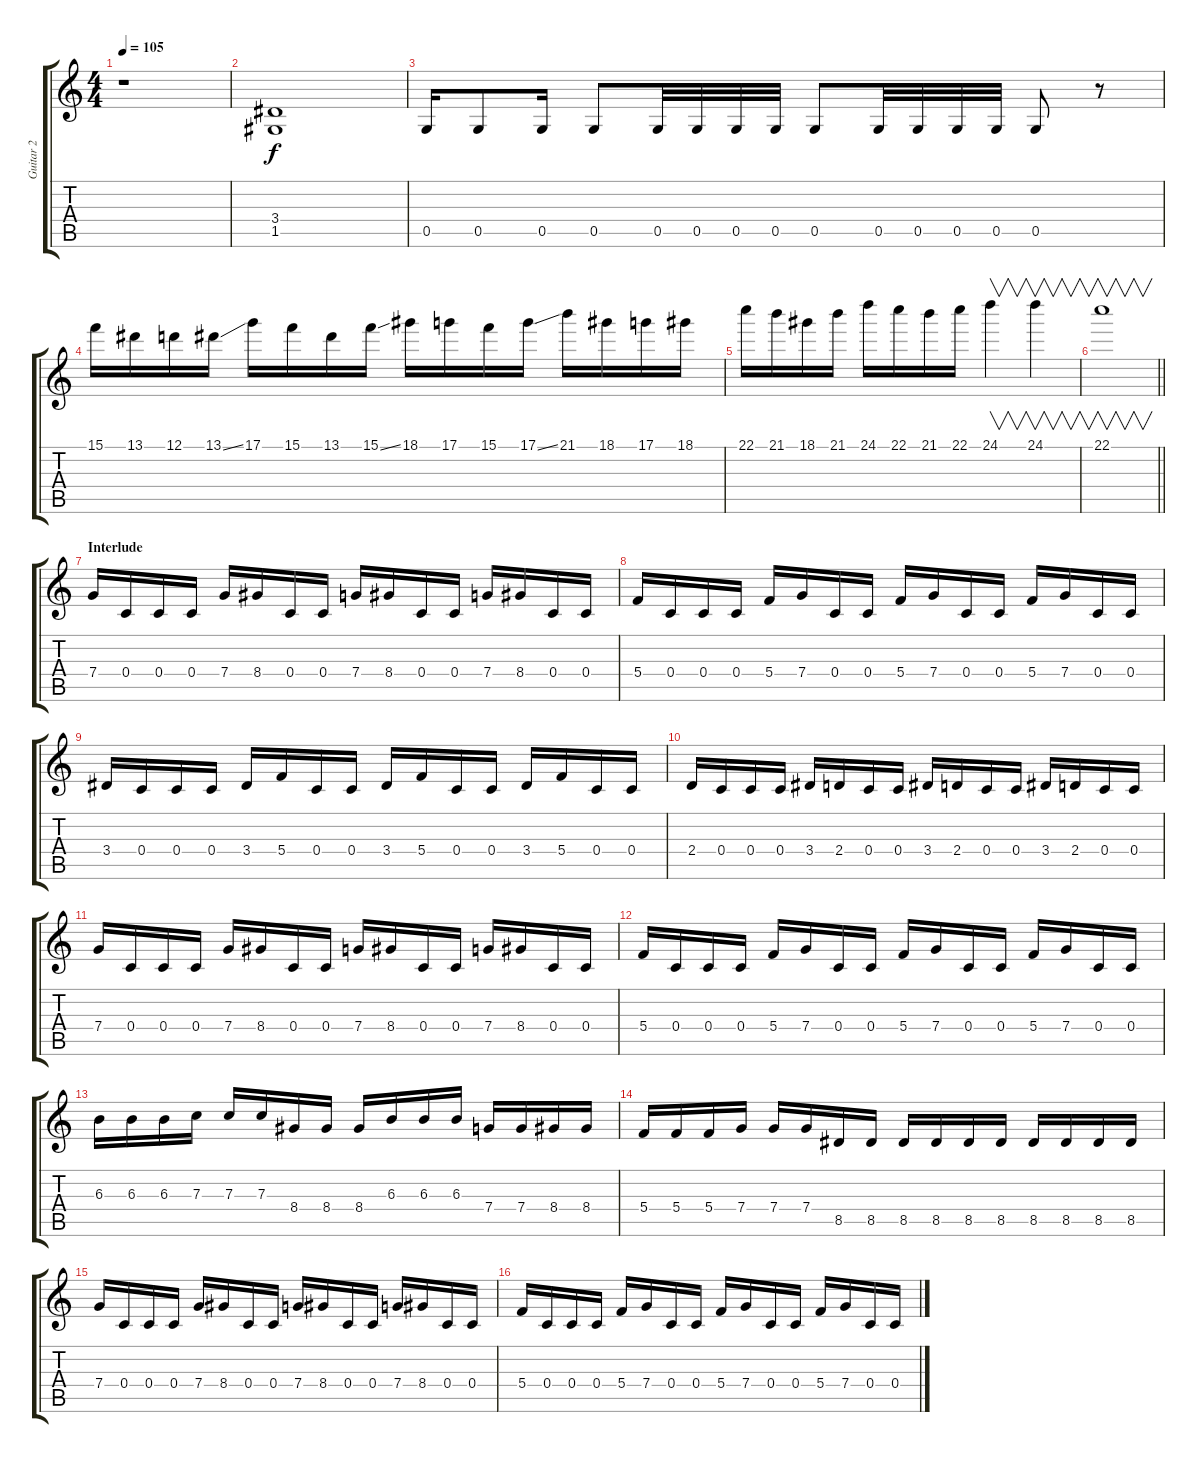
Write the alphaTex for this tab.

\track ("Guitar 2" "Guitar 2") {instrument overdrivenguitar}
\staff {score tabs}
\tuning (D4 A3 F3 C3 G2 D2) {hide}
\ts (4 4)
\tempo 105
\clef g2
\ks c
r.1{dy f} |
(3.4 1.5).1 |
0.5.16 0.5.8 0.5.16 0.5.8 0.5.32 0.5.32 0.5.32 0.5.32 0.5.8 0.5.32 0.5.32 0.5.32 0.5.32 0.5.8 r.8 |
15.1.16 13.1.16 12.1.16 13.1{ss}.16 17.1.16 15.1.16 13.1.16 15.1{ss}.16 18.1.16 17.1.16 15.1.16 17.1{ss}.16 21.1.16 18.1.16 17.1.16 18.1.16 |
22.1.16 21.1.16 18.1.16 21.1.16 24.1.16 22.1.16 21.1.16 22.1.16 24.1.4{v} 24.1.4{v} |
\barLineRight lightlight
22.1.1{v} |
\section ("" "Interlude")
7.4.16 0.4.16 0.4.16 0.4.16 7.4.16 8.4.16 0.4.16 0.4.16 7.4.16 8.4.16 0.4.16 0.4.16 7.4.16 8.4.16 0.4.16 0.4.16 |
5.4.16 0.4.16 0.4.16 0.4.16 5.4.16 7.4.16 0.4.16 0.4.16 5.4.16 7.4.16 0.4.16 0.4.16 5.4.16 7.4.16 0.4.16 0.4.16 |
3.4.16 0.4.16 0.4.16 0.4.16 3.4.16 5.4.16 0.4.16 0.4.16 3.4.16 5.4.16 0.4.16 0.4.16 3.4.16 5.4.16 0.4.16 0.4.16 |
2.4.16 0.4.16 0.4.16 0.4.16 3.4.16 2.4.16 0.4.16 0.4.16 3.4.16 2.4.16 0.4.16 0.4.16 3.4.16 2.4.16 0.4.16 0.4.16 |
7.4.16 0.4.16 0.4.16 0.4.16 7.4.16 8.4.16 0.4.16 0.4.16 7.4.16 8.4.16 0.4.16 0.4.16 7.4.16 8.4.16 0.4.16 0.4.16 |
5.4.16 0.4.16 0.4.16 0.4.16 5.4.16 7.4.16 0.4.16 0.4.16 5.4.16 7.4.16 0.4.16 0.4.16 5.4.16 7.4.16 0.4.16 0.4.16 |
6.3.16 6.3.16 6.3.16 7.3.16 7.3.16 7.3.16 8.4.16 8.4.16 8.4.16 6.3.16 6.3.16 6.3.16 7.4.16 7.4.16 8.4.16 8.4.16 |
5.4.16 5.4.16 5.4.16 7.4.16 7.4.16 7.4.16 8.5.16 8.5.16 8.5.16 8.5.16 8.5.16 8.5.16 8.5.16 8.5.16 8.5.16 8.5.16 |
7.4.16 0.4.16 0.4.16 0.4.16 7.4.16 8.4.16 0.4.16 0.4.16 7.4.16 8.4.16 0.4.16 0.4.16 7.4.16 8.4.16 0.4.16 0.4.16 |
5.4.16 0.4.16 0.4.16 0.4.16 5.4.16 7.4.16 0.4.16 0.4.16 5.4.16 7.4.16 0.4.16 0.4.16 5.4.16 7.4.16 0.4.16 0.4.16
